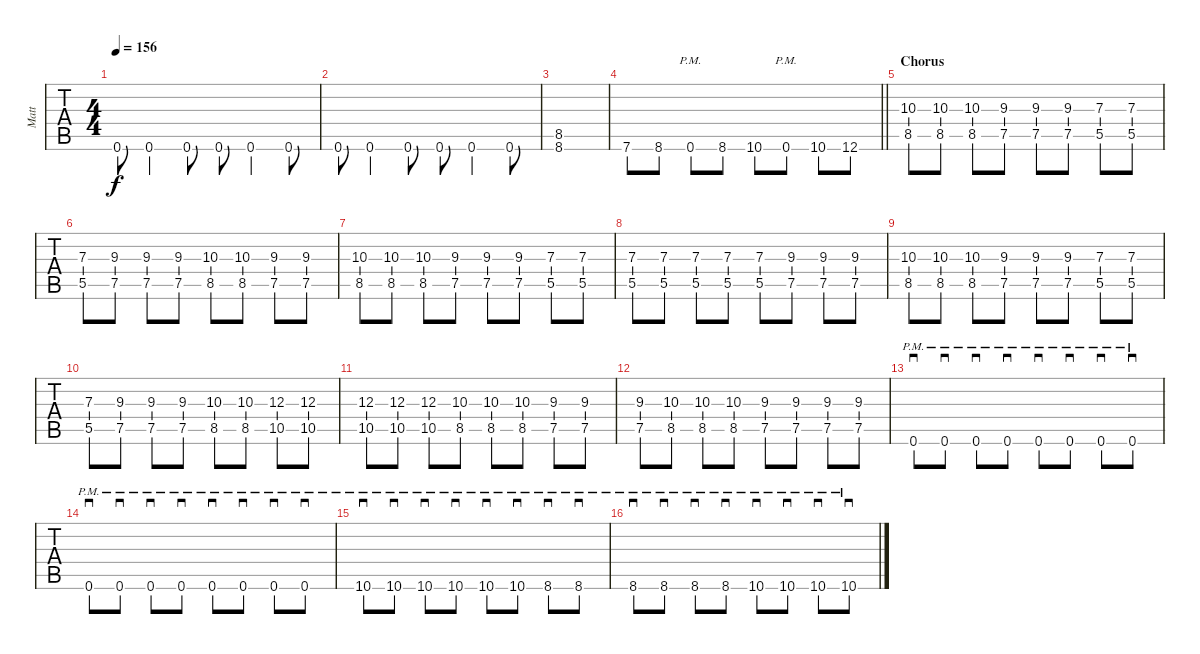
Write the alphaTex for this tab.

\track ("Matt" "Matt") {instrument distortionguitar}
\staff {tabs}
\tuning (Eb4 Bb3 Gb3 Db3 Ab2 Db2) {hide}
\ts (4 4)
\tempo 156
\clef g2
\ks c
0.6.8{dy f} 0.6.4 0.6.8 0.6.8 0.6.4 0.6.8 |
0.6.8 0.6.4 0.6.8 0.6.8 0.6.4 0.6.8 |
(8.5 8.6).1 |
\barLineRight lightlight
7.6.8 8.6.8 0.6{pm}.8 8.6.8 10.6.8 0.6{pm}.8 10.6.8 12.6.8 |
\section ("" "Chorus")
(10.3 8.5).8 (10.3 8.5).8 (10.3 8.5).8 (9.3 7.5).8 (9.3 7.5).8 (9.3 7.5).8 (7.3 5.5).8 (7.3 5.5).8 |
(7.3 5.5).8 (9.3 7.5).8 (9.3 7.5).8 (9.3 7.5).8 (10.3 8.5).8 (10.3 8.5).8 (9.3 7.5).8 (9.3 7.5).8 |
(10.3 8.5).8 (10.3 8.5).8 (10.3 8.5).8 (9.3 7.5).8 (9.3 7.5).8 (9.3 7.5).8 (7.3 5.5).8 (7.3 5.5).8 |
(7.3 5.5).8 (7.3 5.5).8 (7.3 5.5).8 (7.3 5.5).8 (7.3 5.5).8 (9.3 7.5).8 (9.3 7.5).8 (9.3 7.5).8 |
(10.3 8.5).8 (10.3 8.5).8 (10.3 8.5).8 (9.3 7.5).8 (9.3 7.5).8 (9.3 7.5).8 (7.3 5.5).8 (7.3 5.5).8 |
(7.3 5.5).8 (9.3 7.5).8 (9.3 7.5).8 (9.3 7.5).8 (10.3 8.5).8 (10.3 8.5).8 (12.3 10.5).8 (12.3 10.5).8 |
(12.3 10.5).8 (12.3 10.5).8 (12.3 10.5).8 (10.3 8.5).8 (10.3 8.5).8 (10.3 8.5).8 (9.3 7.5).8 (9.3 7.5).8 |
(9.3 7.5).8 (10.3 8.5).8 (10.3 8.5).8 (10.3 8.5).8 (9.3 7.5).8 (9.3 7.5).8 (9.3 7.5).8 (9.3 7.5).8 |
0.6{pm}.8{sd} 0.6{pm}.8{sd} 0.6{pm}.8{sd} 0.6{pm}.8{sd} 0.6{pm}.8{sd} 0.6{pm}.8{sd} 0.6{pm}.8{sd} 0.6{pm}.8{sd} |
0.6{pm}.8{sd} 0.6{pm}.8{sd} 0.6{pm}.8{sd} 0.6{pm}.8{sd} 0.6{pm}.8{sd} 0.6{pm}.8{sd} 0.6{pm}.8{sd} 0.6{pm}.8{sd} |
10.6{pm}.8{sd} 10.6{pm}.8{sd} 10.6{pm}.8{sd} 10.6{pm}.8{sd} 10.6{pm}.8{sd} 10.6{pm}.8{sd} 8.6{pm}.8{sd} 8.6{pm}.8{sd} |
8.6{pm}.8{sd} 8.6{pm}.8{sd} 8.6{pm}.8{sd} 8.6{pm}.8{sd} 10.6{pm}.8{sd} 10.6{pm}.8{sd} 10.6{pm}.8{sd} 10.6{pm}.8{sd}
